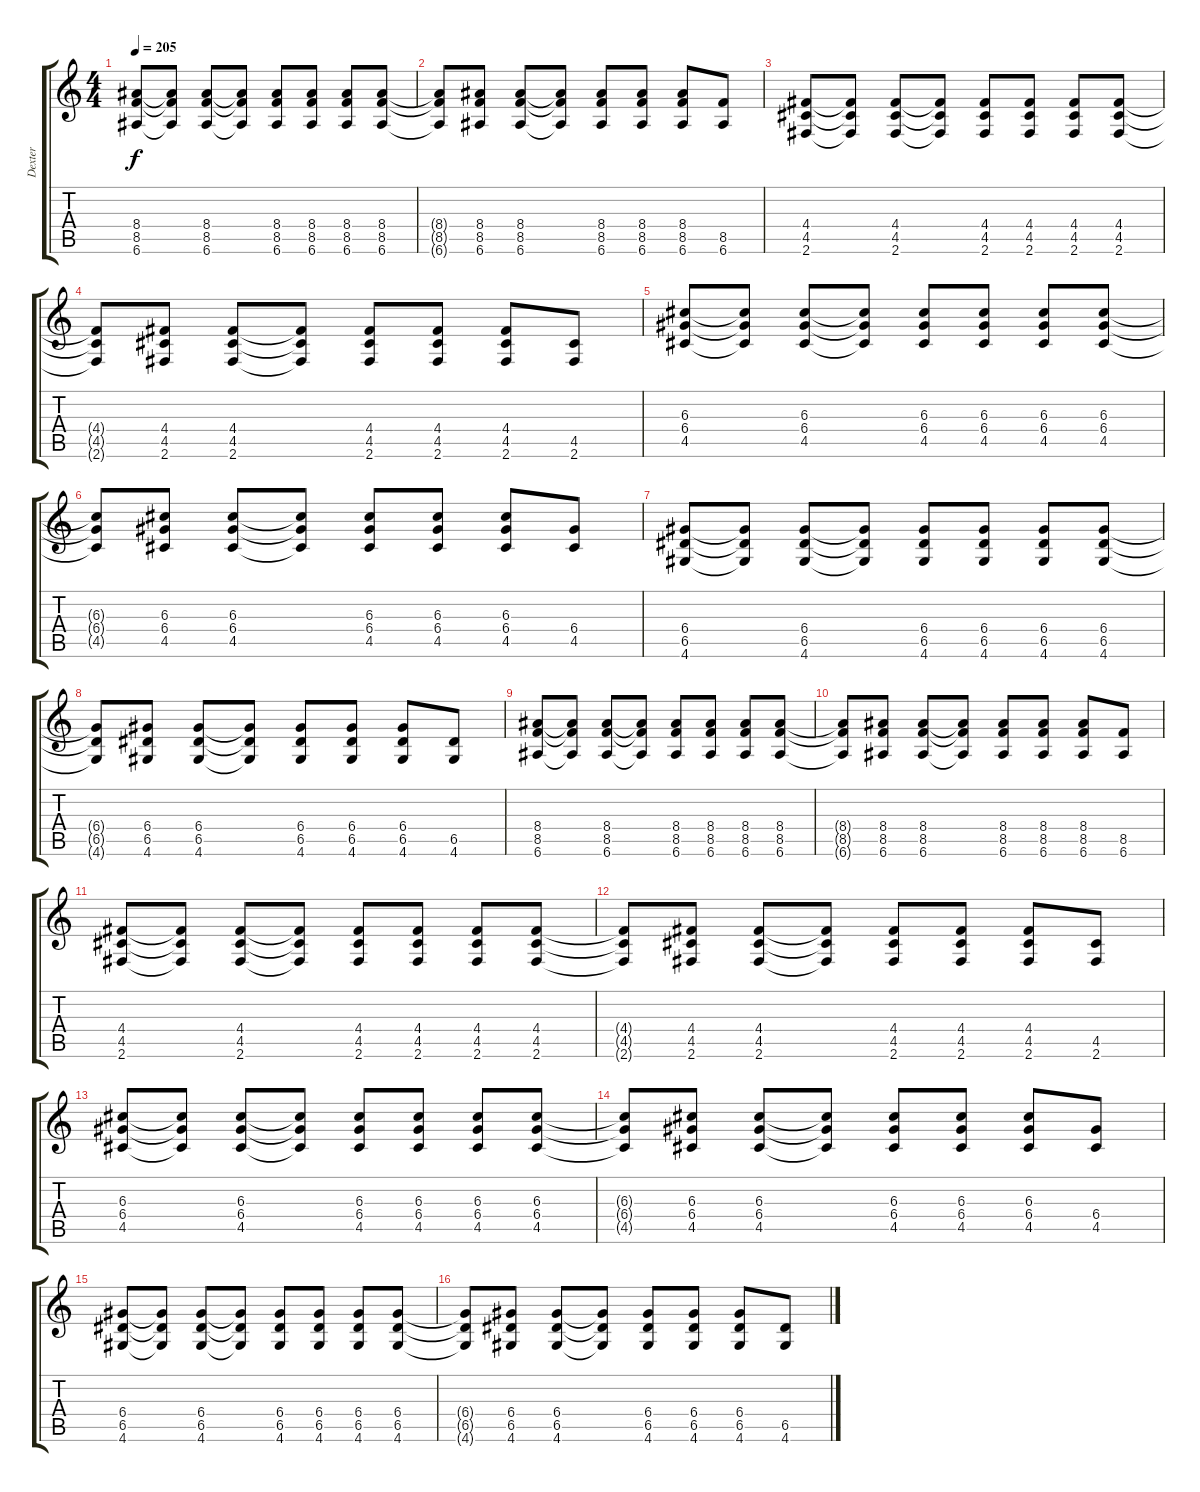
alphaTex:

\track ("Dexter" "Dexter") {instrument distortionguitar}
\staff {score tabs}
\tuning (E4 B3 G3 D3 A2 E2) {hide}
\ts (4 4)
\tempo 205
\clef g2
\ks c
(8.4 8.5 6.6).8{dy f volume 14} (8.4{t} 8.5{t} 6.6{t}).8 (8.4 8.5 6.6).8 (8.4{t} 8.5{t} 6.6{t}).8 (8.4 8.5 6.6).8 (8.4 8.5 6.6).8 (8.4 8.5 6.6).8 (8.4 8.5 6.6).8 |
(8.4{t} 8.5{t} 6.6{t}).8 (8.4 8.5 6.6).8 (8.4 8.5 6.6).8 (8.4{t} 8.5{t} 6.6{t}).8 (8.4 8.5 6.6).8 (8.4 8.5 6.6).8 (8.4 8.5 6.6).8 (8.5 6.6).8 |
(4.4 4.5 2.6).8 (4.4{t} 4.5{t} 2.6{t}).8 (4.4 4.5 2.6).8 (4.4{t} 4.5{t} 2.6{t}).8 (4.4 4.5 2.6).8 (4.4 4.5 2.6).8 (4.4 4.5 2.6).8 (4.4 4.5 2.6).8 |
(4.4{t} 4.5{t} 2.6{t}).8 (4.4 4.5 2.6).8 (4.4 4.5 2.6).8 (4.4{t} 4.5{t} 2.6{t}).8 (4.4 4.5 2.6).8 (4.4 4.5 2.6).8 (4.4 4.5 2.6).8 (4.5 2.6).8 |
(6.3 6.4 4.5).8 (6.3{t} 6.4{t} 4.5{t}).8 (6.3 6.4 4.5).8 (6.3{t} 6.4{t} 4.5{t}).8 (6.3 6.4 4.5).8 (6.3 6.4 4.5).8 (6.3 6.4 4.5).8 (6.3 6.4 4.5).8 |
(6.3{t} 6.4{t} 4.5{t}).8 (6.3 6.4 4.5).8 (6.3 6.4 4.5).8 (6.3{t} 6.4{t} 4.5{t}).8 (6.3 6.4 4.5).8 (6.3 6.4 4.5).8 (6.3 6.4 4.5).8 (6.4 4.5).8 |
(6.4 6.5 4.6).8 (6.4{t} 6.5{t} 4.6{t}).8 (6.4 6.5 4.6).8 (6.4{t} 6.5{t} 4.6{t}).8 (6.4 6.5 4.6).8 (6.4 6.5 4.6).8 (6.4 6.5 4.6).8 (6.4 6.5 4.6).8 |
(6.4{t} 6.5{t} 4.6{t}).8 (6.4 6.5 4.6).8 (6.4 6.5 4.6).8 (6.4{t} 6.5{t} 4.6{t}).8 (6.4 6.5 4.6).8 (6.4 6.5 4.6).8 (6.4 6.5 4.6).8 (6.5 4.6).8 |
(8.4 8.5 6.6).8 (8.4{t} 8.5{t} 6.6{t}).8 (8.4 8.5 6.6).8 (8.4{t} 8.5{t} 6.6{t}).8 (8.4 8.5 6.6).8 (8.4 8.5 6.6).8 (8.4 8.5 6.6).8 (8.4 8.5 6.6).8 |
(8.4{t} 8.5{t} 6.6{t}).8 (8.4 8.5 6.6).8 (8.4 8.5 6.6).8 (8.4{t} 8.5{t} 6.6{t}).8 (8.4 8.5 6.6).8 (8.4 8.5 6.6).8 (8.4 8.5 6.6).8 (8.5 6.6).8 |
(4.4 4.5 2.6).8 (4.4{t} 4.5{t} 2.6{t}).8 (4.4 4.5 2.6).8 (4.4{t} 4.5{t} 2.6{t}).8 (4.4 4.5 2.6).8 (4.4 4.5 2.6).8 (4.4 4.5 2.6).8 (4.4 4.5 2.6).8 |
(4.4{t} 4.5{t} 2.6{t}).8 (4.4 4.5 2.6).8 (4.4 4.5 2.6).8 (4.4{t} 4.5{t} 2.6{t}).8 (4.4 4.5 2.6).8 (4.4 4.5 2.6).8 (4.4 4.5 2.6).8 (4.5 2.6).8 |
(6.3 6.4 4.5).8 (6.3{t} 6.4{t} 4.5{t}).8 (6.3 6.4 4.5).8 (6.3{t} 6.4{t} 4.5{t}).8 (6.3 6.4 4.5).8 (6.3 6.4 4.5).8 (6.3 6.4 4.5).8 (6.3 6.4 4.5).8 |
(6.3{t} 6.4{t} 4.5{t}).8 (6.3 6.4 4.5).8 (6.3 6.4 4.5).8 (6.3{t} 6.4{t} 4.5{t}).8 (6.3 6.4 4.5).8 (6.3 6.4 4.5).8 (6.3 6.4 4.5).8 (6.4 4.5).8 |
(6.4 6.5 4.6).8 (6.4{t} 6.5{t} 4.6{t}).8 (6.4 6.5 4.6).8 (6.4{t} 6.5{t} 4.6{t}).8 (6.4 6.5 4.6).8 (6.4 6.5 4.6).8 (6.4 6.5 4.6).8 (6.4 6.5 4.6).8 |
(6.4{t} 6.5{t} 4.6{t}).8 (6.4 6.5 4.6).8 (6.4 6.5 4.6).8 (6.4{t} 6.5{t} 4.6{t}).8 (6.4 6.5 4.6).8 (6.4 6.5 4.6).8 (6.4 6.5 4.6).8 (6.5 4.6).8
